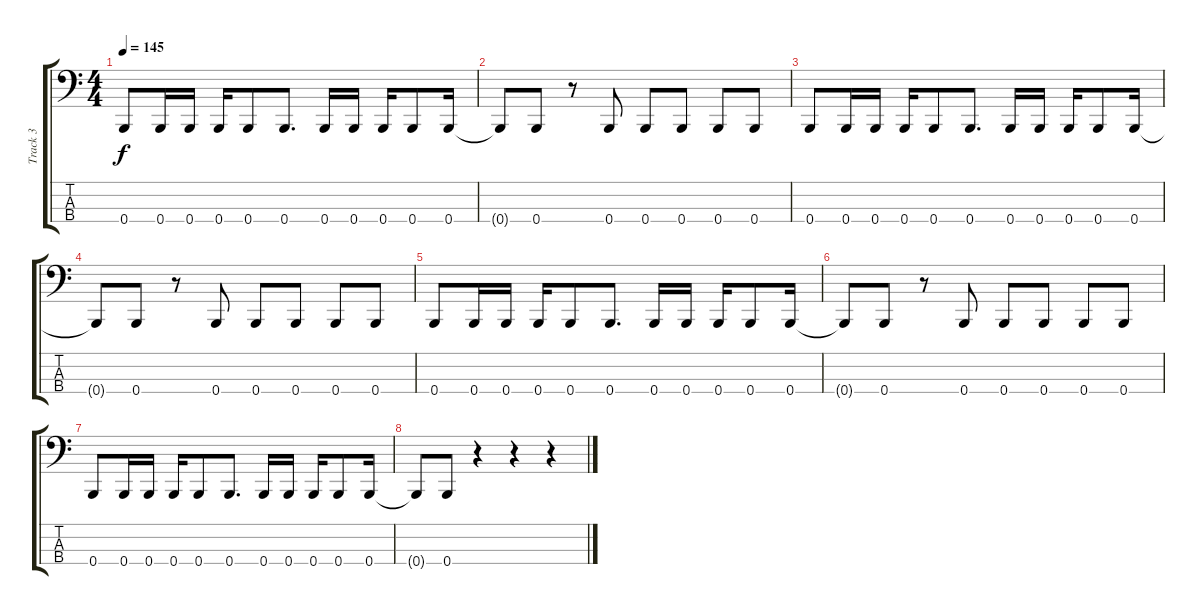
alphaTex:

\track ("Track 3" "Track 3") {instrument electricbasspick}
\staff {score tabs}
\tuning (E2 B1 Gb1 B0) {hide}
\ts (4 4)
\tempo 145
\clef f4
\ks c
0.4.8{dy f} 0.4.16 0.4.16 0.4.16 0.4.8 0.4.8{d} 0.4.16 0.4.16 0.4.16 0.4.8 0.4.16 |
0.4{t}.8 0.4.8 r.8 0.4.8 0.4.8 0.4.8 0.4.8 0.4.8 |
0.4.8 0.4.16 0.4.16 0.4.16 0.4.8 0.4.8{d} 0.4.16 0.4.16 0.4.16 0.4.8 0.4.16 |
0.4{t}.8 0.4.8 r.8 0.4.8 0.4.8 0.4.8 0.4.8 0.4.8 |
0.4.8 0.4.16 0.4.16 0.4.16 0.4.8 0.4.8{d} 0.4.16 0.4.16 0.4.16 0.4.8 0.4.16 |
0.4{t}.8 0.4.8 r.8 0.4.8 0.4.8 0.4.8 0.4.8 0.4.8 |
0.4.8 0.4.16 0.4.16 0.4.16 0.4.8 0.4.8{d} 0.4.16 0.4.16 0.4.16 0.4.8 0.4.16 |
0.4{t}.8 0.4.8 r.4 r.4 r.4
